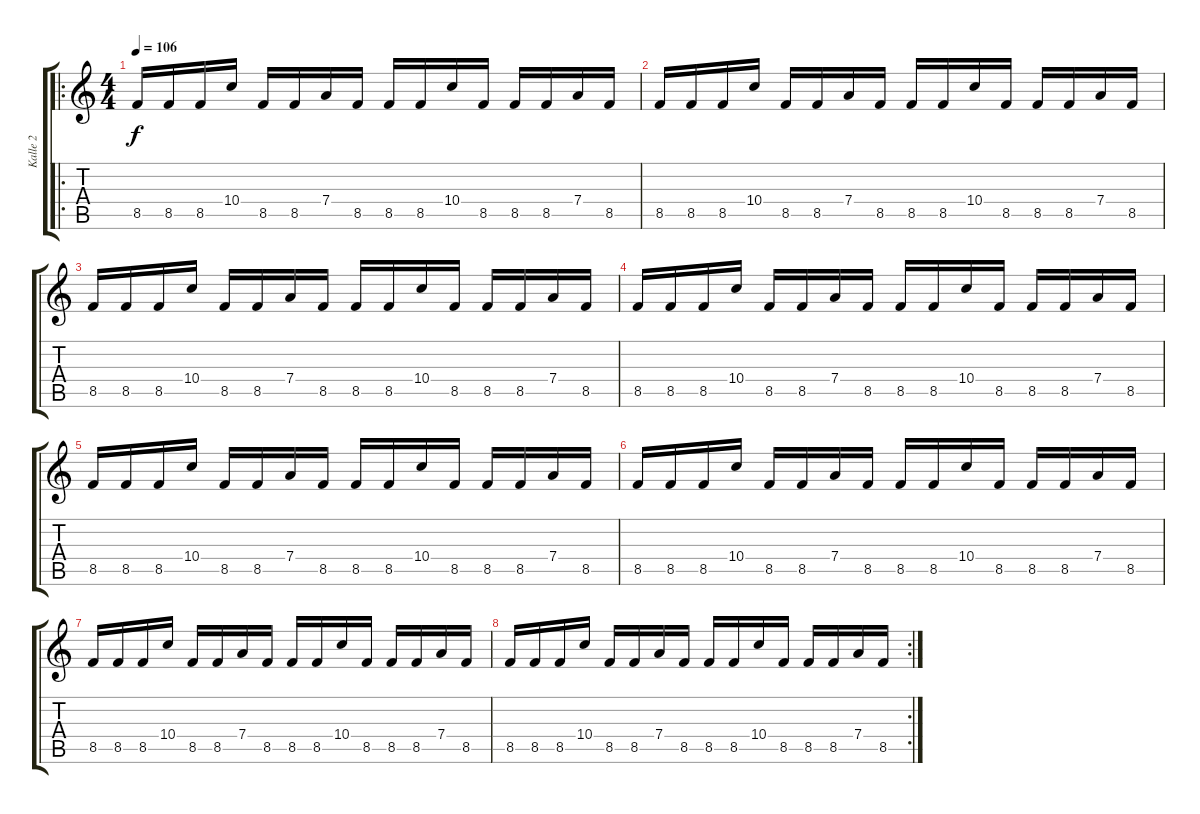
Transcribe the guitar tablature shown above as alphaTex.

\track ("Kalle 2" "Kalle 2") {instrument overdrivenguitar}
\staff {score tabs}
\tuning (E4 B3 G3 D3 A2 E2) {hide}
\ro
\ts (4 4)
\tempo 106
\clef g2
\ks c
8.5.16{dy f volume 16 instrument overdrivenguitar} 8.5.16 8.5.16 10.4.16 8.5.16 8.5.16 7.4.16 8.5.16 8.5.16 8.5.16 10.4.16 8.5.16 8.5.16 8.5.16 7.4.16 8.5.16 |
8.5.16 8.5.16 8.5.16 10.4.16 8.5.16 8.5.16 7.4.16 8.5.16 8.5.16 8.5.16 10.4.16 8.5.16 8.5.16 8.5.16 7.4.16 8.5.16 |
8.5.16 8.5.16 8.5.16 10.4.16 8.5.16 8.5.16 7.4.16 8.5.16 8.5.16 8.5.16 10.4.16 8.5.16 8.5.16 8.5.16 7.4.16 8.5.16 |
8.5.16 8.5.16 8.5.16 10.4.16 8.5.16 8.5.16 7.4.16 8.5.16 8.5.16 8.5.16 10.4.16 8.5.16 8.5.16 8.5.16 7.4.16 8.5.16 |
8.5.16 8.5.16 8.5.16 10.4.16 8.5.16 8.5.16 7.4.16 8.5.16 8.5.16 8.5.16 10.4.16 8.5.16 8.5.16 8.5.16 7.4.16 8.5.16 |
8.5.16 8.5.16 8.5.16 10.4.16 8.5.16 8.5.16 7.4.16 8.5.16 8.5.16 8.5.16 10.4.16 8.5.16 8.5.16 8.5.16 7.4.16 8.5.16 |
8.5.16 8.5.16 8.5.16 10.4.16 8.5.16 8.5.16 7.4.16 8.5.16 8.5.16 8.5.16 10.4.16 8.5.16 8.5.16 8.5.16 7.4.16 8.5.16 |
\rc 2
8.5.16 8.5.16 8.5.16 10.4.16 8.5.16 8.5.16 7.4.16 8.5.16 8.5.16 8.5.16 10.4.16 8.5.16 8.5.16 8.5.16 7.4.16 8.5.16
